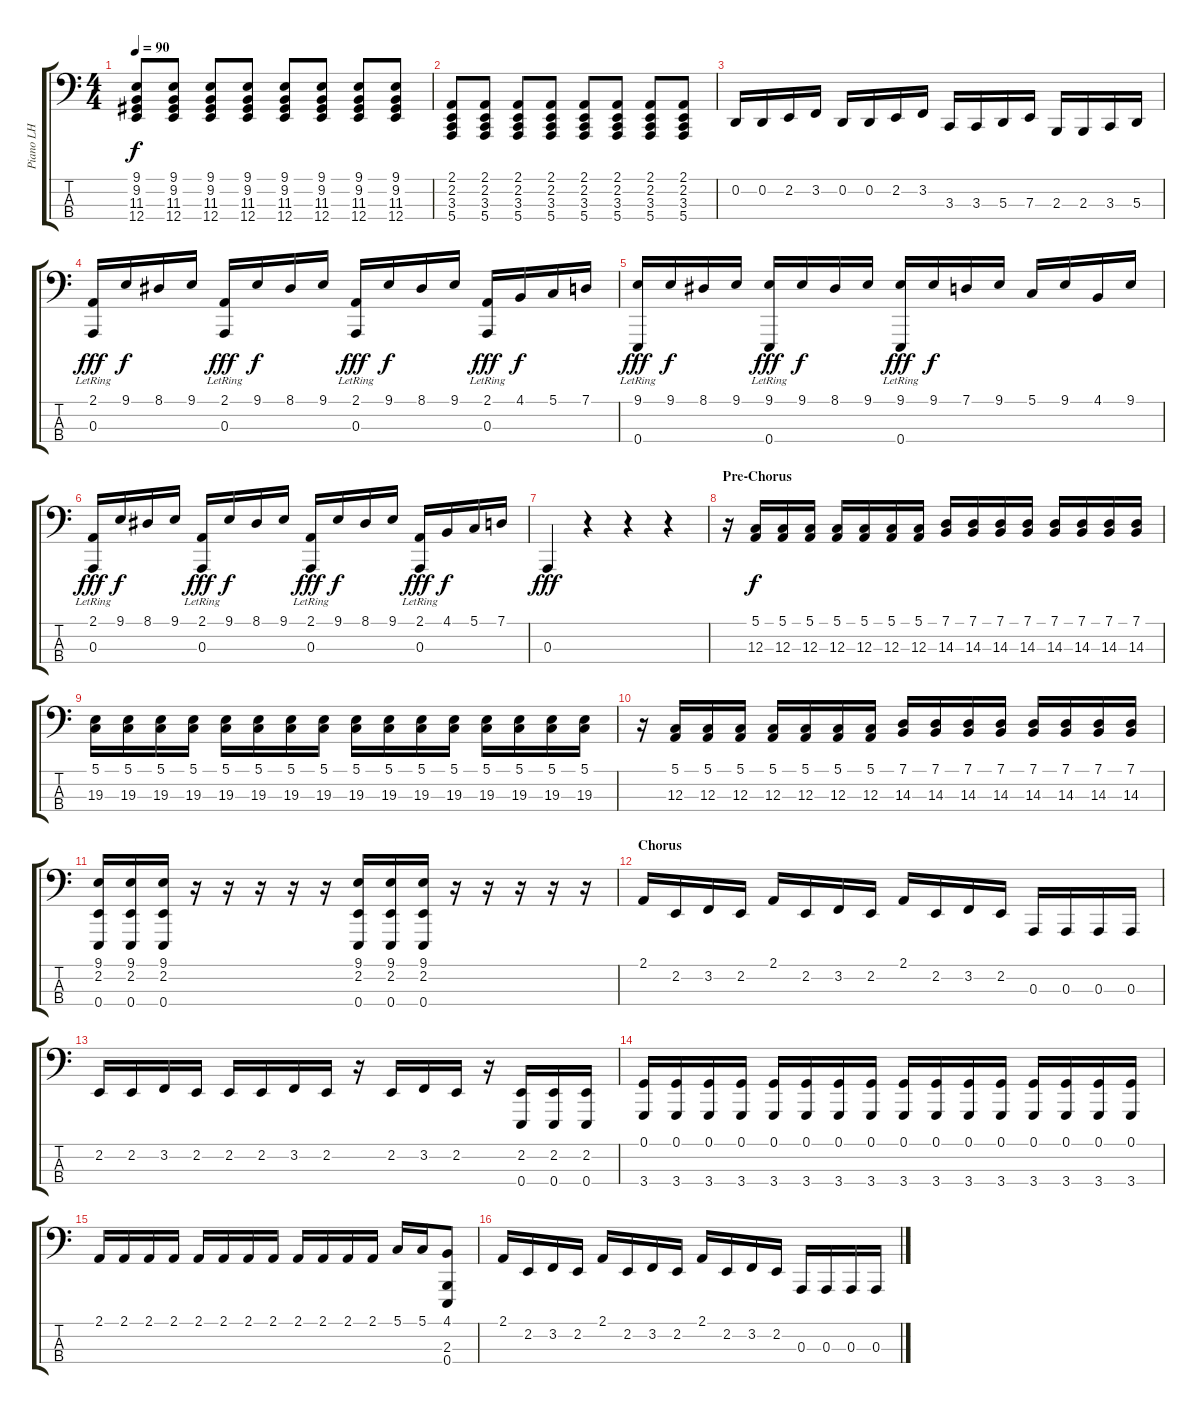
\track ("Piano LH" "Piano LH") {instrument acousticgrandpiano}
\staff {score tabs}
\tuning (G2 D2 A1 E1) {hide}
\ts (4 4)
\tempo 90
\clef f4
\ks c
(9.1 9.2 11.3 12.4).8{dy f} (9.1 9.2 11.3 12.4).8 (9.1 9.2 11.3 12.4).8 (9.1 9.2 11.3 12.4).8 (9.1 9.2 11.3 12.4).8 (9.1 9.2 11.3 12.4).8 (9.1 9.2 11.3 12.4).8 (9.1 9.2 11.3 12.4).8 |
(2.1 2.2 3.3 5.4).8 (2.1 2.2 3.3 5.4).8 (2.1 2.2 3.3 5.4).8 (2.1 2.2 3.3 5.4).8 (2.1 2.2 3.3 5.4).8 (2.1 2.2 3.3 5.4).8 (2.1 2.2 3.3 5.4).8 (2.1 2.2 3.3 5.4).8 |
0.2.16 0.2.16 2.2.16 3.2.16 0.2.16 0.2.16 2.2.16 3.2.16 3.3.16 3.3.16 5.3.16 7.3.16 2.3.16 2.3.16 3.3.16 5.3.16 |
(2.1 0.3{lr}).16{dy fff} 9.1.16{dy f} 8.1.16 9.1.16 (2.1 0.3{lr}).16{dy fff} 9.1.16{dy f} 8.1.16 9.1.16 (2.1 0.3{lr}).16{dy fff} 9.1.16{dy f} 8.1.16 9.1.16 (2.1 0.3{lr}).16{dy fff} 4.1.16{dy f} 5.1.16 7.1.16 |
(9.1 0.4{lr}).16{dy fff} 9.1.16{dy f} 8.1.16 9.1.16 (9.1 0.4{lr}).16{dy fff} 9.1.16{dy f} 8.1.16 9.1.16 (9.1 0.4{lr}).16{dy fff} 9.1.16{dy f} 7.1.16 9.1.16 5.1.16 9.1.16 4.1.16 9.1.16 |
(2.1 0.3{lr}).16{dy fff} 9.1.16{dy f} 8.1.16 9.1.16 (2.1 0.3{lr}).16{dy fff} 9.1.16{dy f} 8.1.16 9.1.16 (2.1 0.3{lr}).16{dy fff} 9.1.16{dy f} 8.1.16 9.1.16 (2.1 0.3{lr}).16{dy fff} 4.1.16{dy f} 5.1.16 7.1.16 |
0.3.4{dy fff} r.4 r.4 r.4 |
\section ("" "Pre-Chorus")
r.16 (5.1 12.3).16{dy f} (5.1 12.3).16 (5.1 12.3).16 (5.1 12.3).16 (5.1 12.3).16 (5.1 12.3).16 (5.1 12.3).16 (7.1 14.3).16 (7.1 14.3).16 (7.1 14.3).16 (7.1 14.3).16 (7.1 14.3).16 (7.1 14.3).16 (7.1 14.3).16 (7.1 14.3).16 |
(5.1 19.3).16 (5.1 19.3).16 (5.1 19.3).16 (5.1 19.3).16 (5.1 19.3).16 (5.1 19.3).16 (5.1 19.3).16 (5.1 19.3).16 (5.1 19.3).16 (5.1 19.3).16 (5.1 19.3).16 (5.1 19.3).16 (5.1 19.3).16 (5.1 19.3).16 (5.1 19.3).16 (5.1 19.3).16 |
r.16 (5.1 12.3).16 (5.1 12.3).16 (5.1 12.3).16 (5.1 12.3).16 (5.1 12.3).16 (5.1 12.3).16 (5.1 12.3).16 (7.1 14.3).16 (7.1 14.3).16 (7.1 14.3).16 (7.1 14.3).16 (7.1 14.3).16 (7.1 14.3).16 (7.1 14.3).16 (7.1 14.3).16 |
(9.1 2.2 0.4).16 (9.1 2.2 0.4).16 (9.1 2.2 0.4).16 r.16 r.16 r.16 r.16 r.16 (9.1 2.2 0.4).16 (9.1 2.2 0.4).16 (9.1 2.2 0.4).16 r.16 r.16 r.16 r.16 r.16 |
\section ("" "Chorus")
2.1.16 2.2.16 3.2.16 2.2.16 2.1.16 2.2.16 3.2.16 2.2.16 2.1.16 2.2.16 3.2.16 2.2.16 0.3.16 0.3.16 0.3.16 0.3.16 |
2.2.16 2.2.16 3.2.16 2.2.16 2.2.16 2.2.16 3.2.16 2.2.16 r.16 2.2.16 3.2.16 2.2.16 r.16 (2.2 0.4).16 (2.2 0.4).16 (2.2 0.4).16 |
(0.1 3.4).16 (0.1 3.4).16 (0.1 3.4).16 (0.1 3.4).16 (0.1 3.4).16 (0.1 3.4).16 (0.1 3.4).16 (0.1 3.4).16 (0.1 3.4).16 (0.1 3.4).16 (0.1 3.4).16 (0.1 3.4).16 (0.1 3.4).16 (0.1 3.4).16 (0.1 3.4).16 (0.1 3.4).16 |
2.1.16 2.1.16 2.1.16 2.1.16 2.1.16 2.1.16 2.1.16 2.1.16 2.1.16 2.1.16 2.1.16 2.1.16 5.1.16 5.1.16 (4.1 2.3 0.4).8 |
2.1.16 2.2.16 3.2.16 2.2.16 2.1.16 2.2.16 3.2.16 2.2.16 2.1.16 2.2.16 3.2.16 2.2.16 0.3.16 0.3.16 0.3.16 0.3.16
